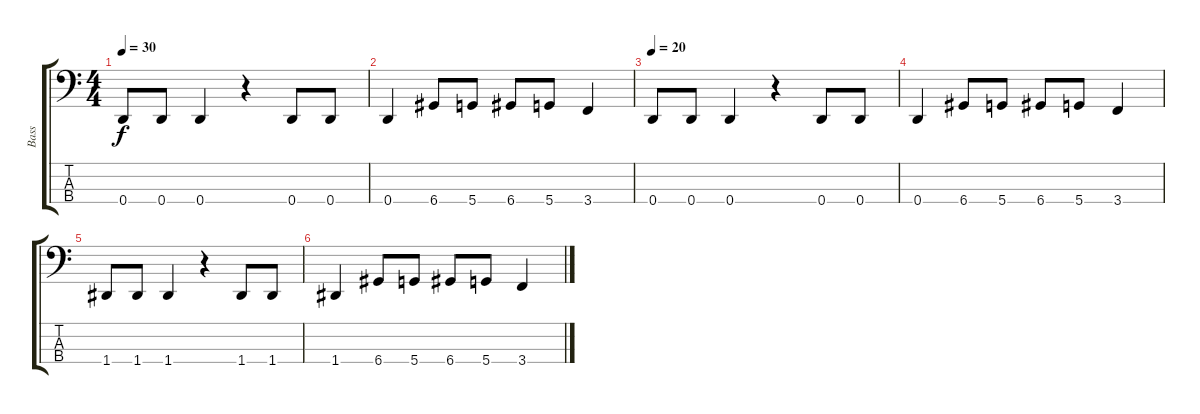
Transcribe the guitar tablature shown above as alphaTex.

\track ("Bass" "Bass") {instrument electricbasspick}
\staff {score tabs}
\tuning (F2 C2 G1 D1) {hide}
\ts (4 4)
\tempo 30
\clef f4
\ks c
0.4.8{dy f} 0.4.8 0.4.4 r.4 0.4.8 0.4.8 |
0.4.4 6.4.8 5.4.8 6.4.8 5.4.8 3.4.4 |
\tempo 20
0.4.8 0.4.8 0.4.4 r.4 0.4.8 0.4.8 |
0.4.4 6.4.8 5.4.8 6.4.8 5.4.8 3.4.4 |
1.4.8 1.4.8 1.4.4 r.4 1.4.8 1.4.8 |
1.4.4 6.4.8 5.4.8 6.4.8 5.4.8 3.4.4
